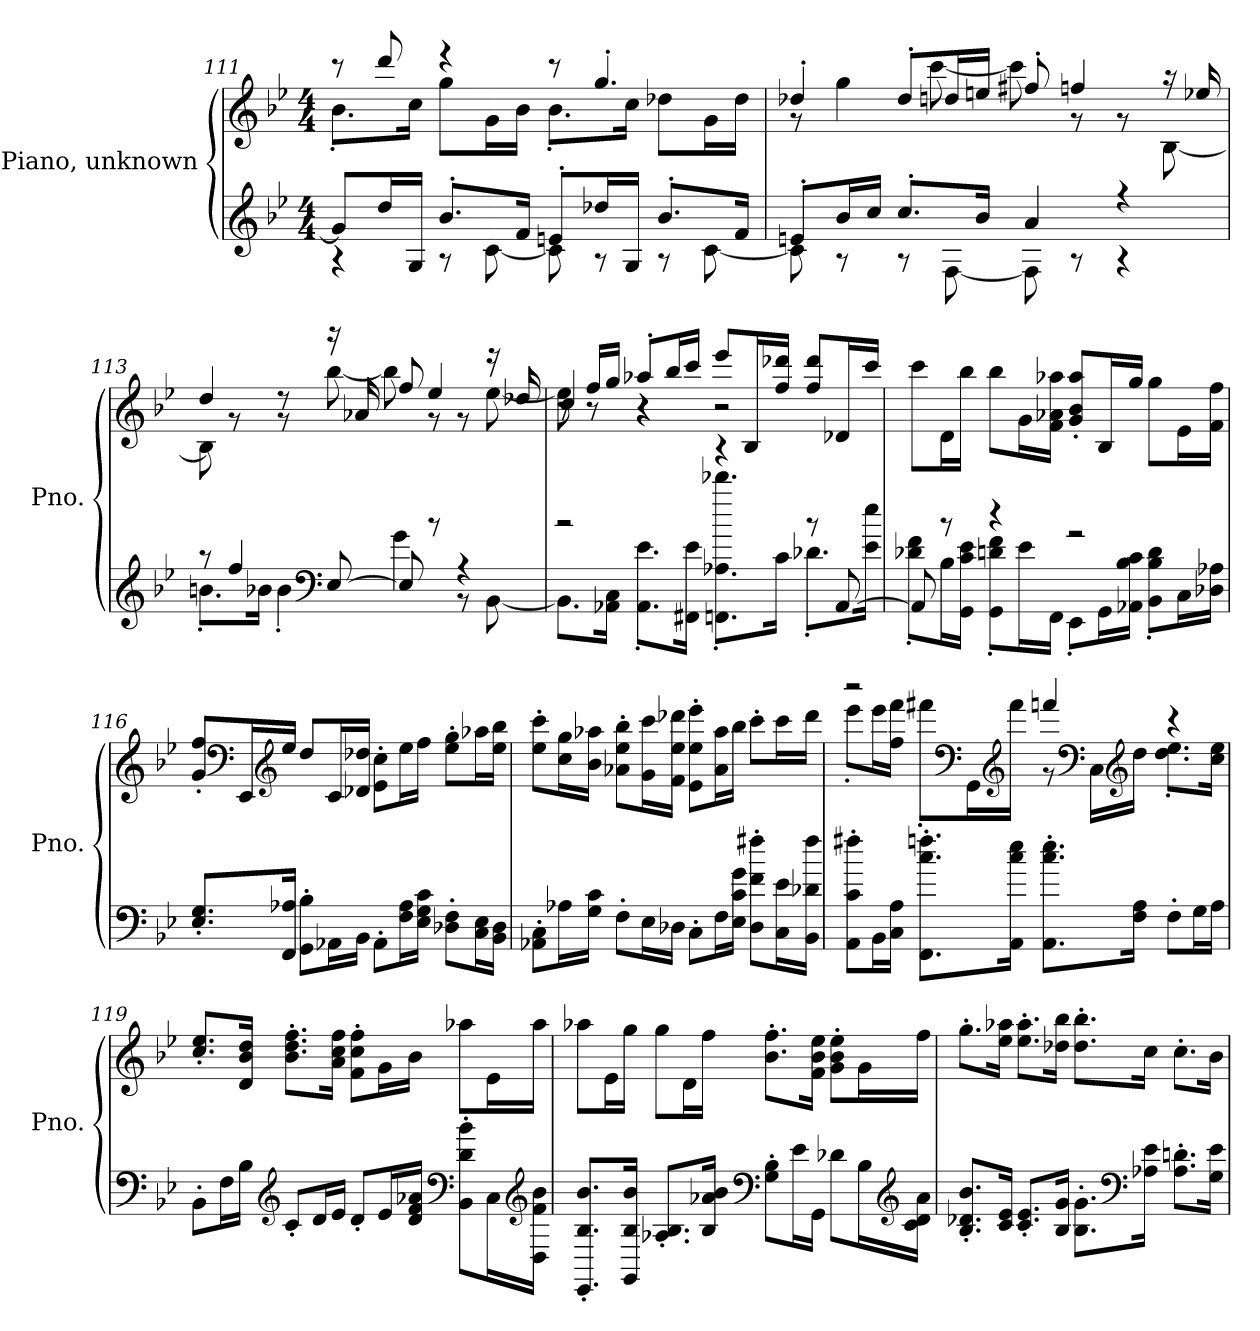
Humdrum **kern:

**kern	**kern
*part1	*part1
*staff2	*staff1
*I"Piano, unknown	*
*I'Pno.	*
!!LO:PB:g=z
*clefG2	*clefG2
*k[b-e-]	*k[b-e-]
*M4/4	*M4/4
=111	=111
*^	*^
8g/L]	4r	8r	8.b-'\L
16dd/L	.	8ddd/	.
16G/JJ	.	.	16cc\Jk
8.b-'/L	8r	4r	8gg\L
.	[8c\	.	16g\L
16f/Jk	.	.	16b-\JJ
8en'/L	8c\]	8r	8.b-'\L
16dd-X/L	8r	4.gg'/	.
16G/JJ	.	.	16cc\Jk
8.b-'/L	8r	.	8dd-X\L
.	[8c\	.	16g\L
16f/Jk	.	.	16dd-\JJ
=112	=112	=112	=112
8en'/L	8c\]	4dd-X'/	8r
16b-/L	8r	.	4gg\
16cc/JJ	.	.	.
8.cc'/L	8r	8dd-'/L	.
.	[8F\	16ddn/L	[8ccc\
16b-/Jk	.	16een/JJ	.
4a/	8F\]	8ff#X'/	8ccc\]
.	8r	4ffn/	8r
4r	4r	.	8r
.	.	16r	[8B-\
.	.	16ee-X/	.
!!LO:LB:g=z	!!
=113	=113	=113	=113
8r	8.bn'\L	4dd/	8B-\]
4ff/	.	.	8r
.	16b-X\Jk	.	.
.	4b-'\	8r	8r
*clefF4	*	*	*
[8E-/	.	16r	[8bb-\
.	.	16a-X/	.
8E-/]	4g\	8ff/	8bb-\]
8r	.	4ee-/	8r
4r	8r	.	8r
.	[8BB-\	16r	[8ee-\
.	.	16dd-X/	.
=114	=114	=114	=114
*	*	*	*^
2r	8.BB-\L]	8r	8ee-\]	4cc/
.	.	16ff/LL	8r	.
.	16AA-X\ 16C\Jk	16gg/JJ	.	.
.	8.AA-\' 8.e-\'L	8aa-X'/L	4r	4r
.	.	16bb-/L	.	.
.	16FF#X\ 16e-\Jk	16ccc/JJ	.	.
4r	8.FFn\' 8.A-X\' 8.ddd-X\'L	8eee-/L	2r	2r
.	.	16B-/L	.	.
.	16c\Jk	16ff/ 16ddd-X/JJ	.	.
8r	8.d-X'\L	8ff/ 8ddd-/L	.	.
[8AA-/	.	16d-X/L	.	.
.	16e-\ 16ee-\Jk	16ccc/JJ	.	.
*	*	*v	*v	*v
!!LO:LB:g=z
=115	=115	=115
8AA-/]	8d-X\' 8f\'L	8ccc\L
8r	16B-\L	16d\L
.	16GG\ 16c\ 16e-\JJ	16bb-\JJ
4r	8GG\' 8dn\' 8f\'L	8bb-\L
.	16e-\L	16g\L
.	16FF\JJ	16f\ 16a-X\ 16aa-X\JJ
2r	8EE-'\L	8g/' 8b-/' 8aa-/'L
.	16GG\L	16B-/L
.	16AA-X\ 16B-\ 16c\JJ	16gg/JJ
.	8BB-\' 8B-\' 8d\'L	8gg\L
.	16C\L	16e-\L
.	16D-X\ 16A-X\JJ	16f\ 16ff\JJ
*v	*v	*
=116	=116
8.E-/' 8.G/'L	8g/' 8ff/'L
*	*clefF4
.	16EE-/L
*	*clefG2
16FF/ 16A-X/Jk	16ee-/JJ
8GG\' 8B-\'L	8dd/L
16AA-X\L	16c/L
16BB-\JJ	16d-X/ 16dd-X/JJ
8AA-'\L	8e-\' 8cc\'L
16F\ 16A-\L	16ee-\L
16E-\ 16G\ 16c\JJ	16ff\JJ
8D-X\' 8F\'L	8ee-\' 8gg\'L
16C\ 16E-\L	16aa-X\L
16BB-\ 16D-\JJ	16ee-\ 16bb-\JJ
!!LO:LB:g=z
=117	=117
8AA-X\' 8C\'L	8ee-\' 8ccc\'L
16A-X\L	16cc\ 16gg\L
16G\ 16c\JJ	16b-\ 16aa-X\JJ
8F'\L	8a-X\' 8ee-\' 8bb-\'L
16E-\L	16g\ 16ccc\L
16D-X\JJ	16f\ 16ee-\ 16ddd-X\JJ
8C'\L	8e-\' 8ee-\' 8eee-\'L
16F\L	16a-\ 16aa-\L
16E-\ 16c\ 16g\JJ	16bb-\JJ
8D-\' 8f\' 8ff#X\'L	8ccc'\L
16C\ 16e-\L	16ccc\L
16BB-\ 16d-X\ 16ff#\JJ	16ddd-\JJ
=118	=118
*	*^
8AA\' 8c\' 8ff#X\'L	2r	8eee-'\L
16BB-\L	.	16eee-\L
16C\ 16A\JJ	.	16ff\ 16fff\JJ
8.FF\' 8.cc\' 8.ffn\'L	.	8fff#X'\L
*	*clefF4	*
.	.	16GG\L
*	*clefG2	*
16AA\ 16cc\ 16ee-\Jk	.	16fff#\JJ
8.AA\' 8.cc\' 8.ee-\'L	4fffn/	8r
*	*clefF4	*
.	.	16C\LL
*	*clefG2	*
16F\ 16A\Jk	.	16dd\JJ
8F'\L	4r	8.dd\' 8.ee-\'L
16G\L	.	.
16A\JJ	.	16cc\ 16ee-\Jk
*	*v	*v
!!LO:LB:g=z
=119	=119
8BB-'\L	8.cc/' 8.ee-/'L
16F\L	.
16B-\JJ	16d/ 16b-/ 16dd/Jk
*clefG2	*
8c'/L	8.b-\' 8.dd\' 8.ff\'L
16d/L	.
16e-/JJ	16a\ 16cc\ 16ff\Jk
8d'/L	8f\' 8cc\' 8ff\'L
16e-/L	16g\L
16d/ 16f/ 16a-X/JJ	16b-\JJ
*clefF4	*
8BB-\' 8d\' 8b-\'L	8aa-X\L
16C\L	16e-\L
*clefG2	*
16D\ 16f\ 16b-\JJ	16aa-\JJ
=120	=120
8.EE-/' 8.B-/' 8.b-/'L	8aa-X\L
.	16e-\L
16GG/ 16B-/ 16b-/Jk	16gg\JJ
8.A-X/' 8.B-/'L	8gg\L
.	16d\L
16B-/ 16a-X/ 16b-/Jk	16ff\JJ
*clefF4	*
8G\' 8B-\'L	8.b-\' 8.ff\'L
16e-\L	.
16GG\JJ	16f\ 16b-\ 16ee-\Jk
8d-X\L	8g\' 8b-\' 8ee-\'L
16B-\L	16g\L
*clefG2	*
16c\ 16d-\ 16a-\JJ	16ff\JJ
!!LO:LB:g=z
=121	=121
8.B-/' 8.d-X/' 8.b-/'L	8.gg'\L
16c/ 16e-/Jk	16ee-\ 16aa-X\Jk
8.c/' 8.e-/'L	8.ee-\' 8.aa-\'L
16B-/ 16g/Jk	16dd-X\ 16bb-\Jk
8.B-\' 8.g\'L	8.dd-\' 8.bb-\'L
*clefF4	*
16A-X\ 16e-\Jk	16cc\Jk
8.A-\' 8.dn\'L	8.cc'\L
16G\ 16e-\Jk	16b-\Jk
=	=
*-	*-
